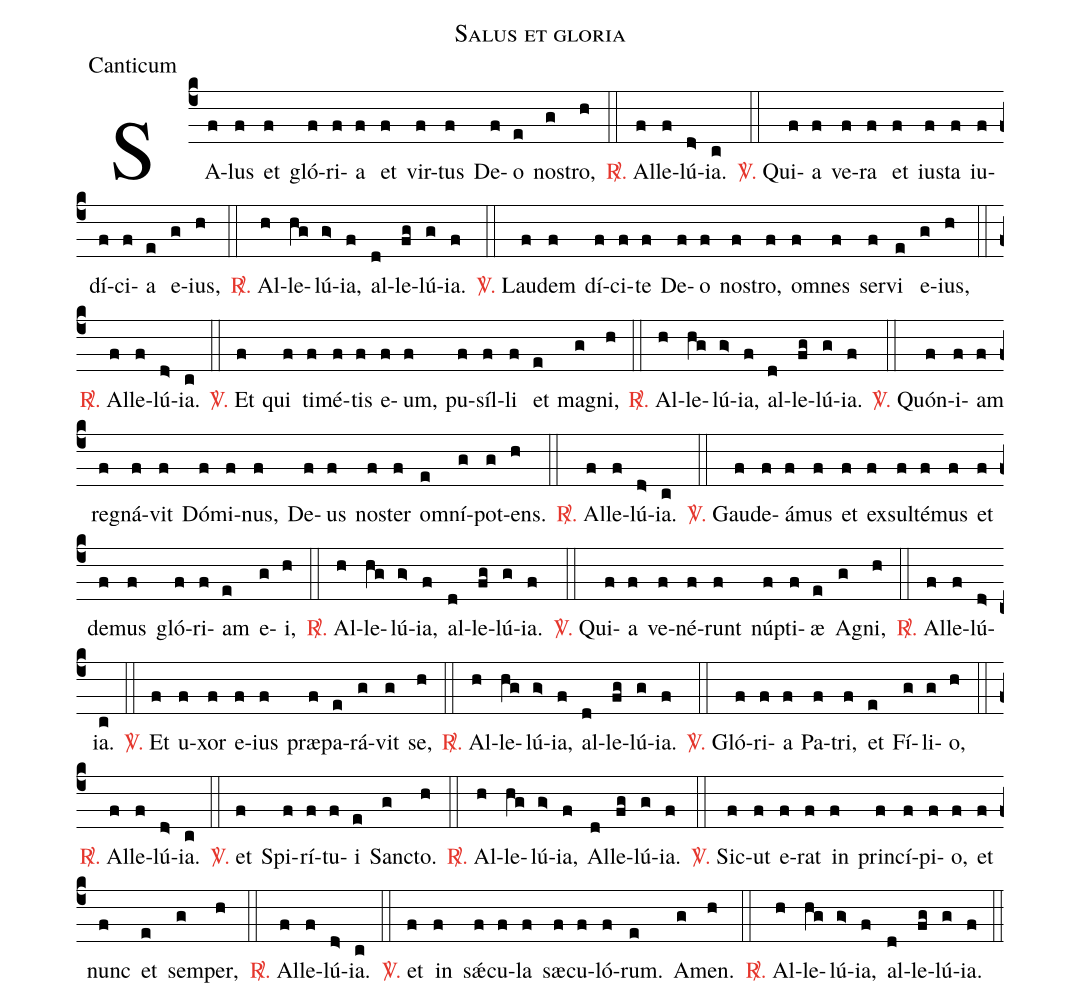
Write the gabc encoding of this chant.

name:Salus et gloria;
office-part:Canticum;
%%
(c4) SA(f)lus(f) et(f) gló(f)ri(f)a(f) et(f) vir(f)tus(f) De(f)o(e) nos(g)tro,(h) (::)
<c><sp>R/</sp>.</c> Al(f)le(f)lú(d>)ia.(c) (::)
<c><sp>V/</sp>.</c> Qui(f)a(f) ve(f)ra(f) et(f) ius(f)ta(f) iu(f)dí(f)ci(f)a(e) e(g)ius,(h) (::)
<c><sp>R/</sp>.</c> Al(h)le(hg)lú(g>)ia,(f) al(d)le(fg)lú(g)ia.(f) (::)
<c><sp>V/</sp>.</c> Lau(f)dem(f) dí(f)ci(f)te(f) De(f)o(f) nos(f)tro,(f) om(f)nes(f) ser(f)vi(e) e(g)ius,(h) (::)
<c><sp>R/</sp>.</c> Al(f)le(f)lú(d>)ia.(c) (::)
<c><sp>V/</sp>.</c> Et(f) qui(f) ti(f)mé(f)tis(f) e(f)um,(f) pu(f)síl(f)li(f) et(e) ma(g)gni,(h) (::)
<c><sp>R/</sp>.</c> Al(h)le(hg)lú(g>)ia,(f) al(d)le(fg)lú(g)ia.(f) (::)
<c><sp>V/</sp>.</c> Quón(f)i(f)am(f) re(f)gná(f)vit(f) Dó(f)mi(f)nus,(f) De(f)us(f) nos(f)ter(f) om(e)ní(g)pot(g)ens.(h) (::)
<c><sp>R/</sp>.</c> Al(f)le(f)lú(d>)ia.(c) (::)
<c><sp>V/</sp>.</c> Gau(f)de(f)á(f)mus(f) et(f) ex(f)sul(f)té(f)mus(f) et(f) de(f)mus(f) gló(f)ri(f)am(e) e(g)i,(h) (::)
<c><sp>R/</sp>.</c> Al(h)le(hg)lú(g>)ia,(f) al(d)le(fg)lú(g)ia.(f) (::)
<c><sp>V/</sp>.</c> Qui(f)a(f) ve(f)né(f)runt(f) núp(f)ti(f)æ(e) A(g)gni,(h) (::)
<c><sp>R/</sp>.</c> Al(f)le(f)lú(d>)ia.(c) (::)
<c><sp>V/</sp>.</c> Et(f) u(f)xor(f) e(f)ius(f) præ(f)pa(e)rá(g)vit(g) se,(h) (::)
<c><sp>R/</sp>.</c> Al(h)le(hg)lú(g>)ia,(f) al(d)le(fg)lú(g)ia.(f) (::)
<c><sp>V/</sp>.</c> Gló(f)ri(f)a(f) Pa(f)tri,(f) et(e) Fí(g)li(g)o,(h) (::)
<c><sp>R/</sp>.</c> Al(f)le(f)lú(d>)ia.(c) (::)
<c><sp>V/</sp>.</c> et(f) Spi(f)rí(f)tu(f)i(e) Sanc(g)to.(h) (::)
<c><sp>R/</sp>.</c> Al(h)le(hg)lú(g>)ia,(f) Al(d)le(fg)lú(g)ia.(f) (::)
<c><sp>V/</sp>.</c> Sic(f)ut(f) e(f)rat(f) in(f) prin(f)cí(f)pi(f)o,(f) et(f) nunc(f) et(e) sem(g)per,(h) (::)
<c><sp>R/</sp>.</c> Al(f)le(f)lú(d>)ia.(c) (::)
<c><sp>V/</sp>.</c> et(f) in(f) sǽ(f)cu(f)la(f) sæ(f)cu(f)ló(f)rum.(e) A(g)men.(h) (::)
<c><sp>R/</sp>.</c> Al(h)le(hg)lú(g>)ia,(f) al(d)le(fg)lú(g)ia.(f) (::)
